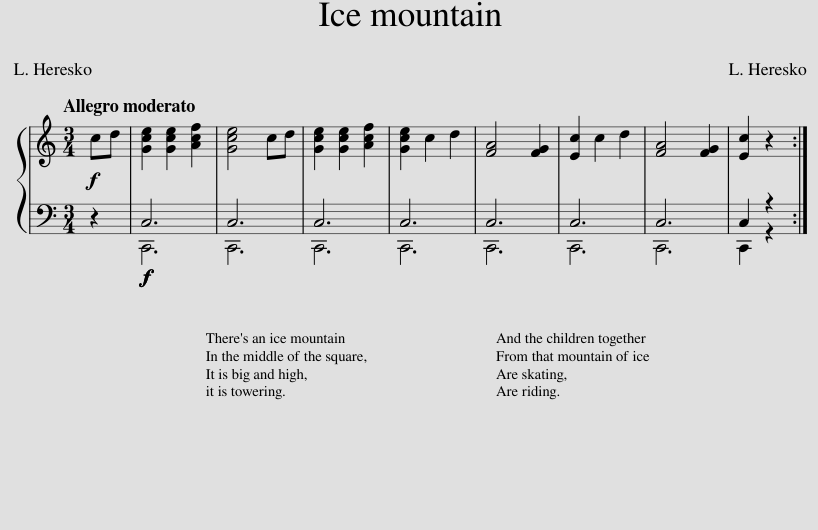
X:1
%%score { 1 | ( 2 3 ) }
L:1/8
Q:1/4=114
M:3/4
I:linebreak $
K:C
V:1 treble
V:2 bass
V:3 bass
V:1
!f! cd | [Gce]2 [Gce]2 [Acf]2 | [Gce]4 cd | [Gce]2 [Gce]2 [Acf]2 | [Gce]2 c2 d2 | %5
 [FA]4 [FG]2 | [Ec]2 c2 d2 | [FA]4 [FG]2 | [Ec]2 z2 :| %9
V:2
 z2 |!f!!f! C,6 | C,6 | C,6 | C,6 | %5
 C,6 | C,6 | C,6 | C,2 z2 :| %9
V:3
 x2 | C,,6 | C,,6 | C,,6 | C,,6 | %5
 C,,6 | C,,6 | C,,6 | C,,2 z2 :| %9
